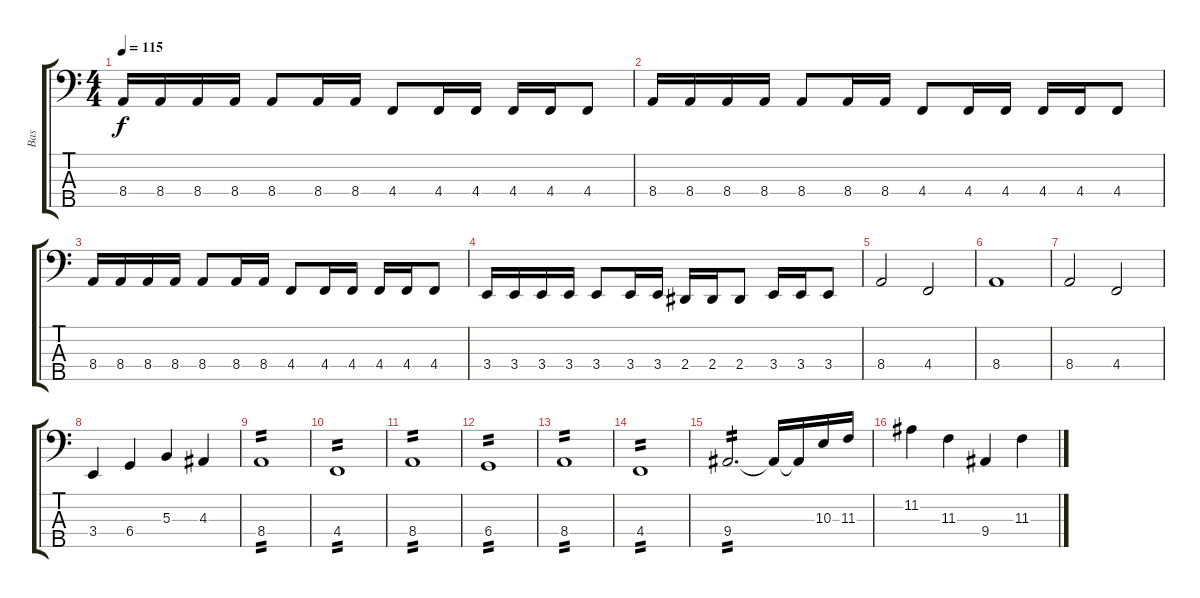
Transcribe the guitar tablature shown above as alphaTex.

\track ("Bas" "Bas") {instrument electricbassfinger}
\staff {score tabs}
\tuning (E2 B1 Gb1 Db1 Ab0) {hide}
\ts (4 4)
\tempo 115
\clef f4
\ks c
8.4.16{dy f} 8.4.16 8.4.16 8.4.16 8.4.8 8.4.16 8.4.16 4.4.8 4.4.16 4.4.16 4.4.16 4.4.16 4.4.8 |
8.4.16 8.4.16 8.4.16 8.4.16 8.4.8 8.4.16 8.4.16 4.4.8 4.4.16 4.4.16 4.4.16 4.4.16 4.4.8 |
8.4.16 8.4.16 8.4.16 8.4.16 8.4.8 8.4.16 8.4.16 4.4.8 4.4.16 4.4.16 4.4.16 4.4.16 4.4.8 |
3.4.16 3.4.16 3.4.16 3.4.16 3.4.8 3.4.16 3.4.16 2.4.16 2.4.16 2.4.8 3.4.16 3.4.16 3.4.8 |
8.4.2 4.4.2 |
8.4.1 |
8.4.2 4.4.2 |
3.4.4 6.4.4 5.3.4 4.3.4 |
8.4.1{tp 2} |
4.4.1{tp 2} |
8.4.1{tp 2} |
6.4.1{tp 2} |
8.4.1{tp 2} |
4.4.1{tp 2} |
9.4.2{d tp 2} 9.4{t}.16 9.4{t}.16 10.3.16 11.3.16 |
11.2.4 11.3.4 9.4.4 11.3.4
